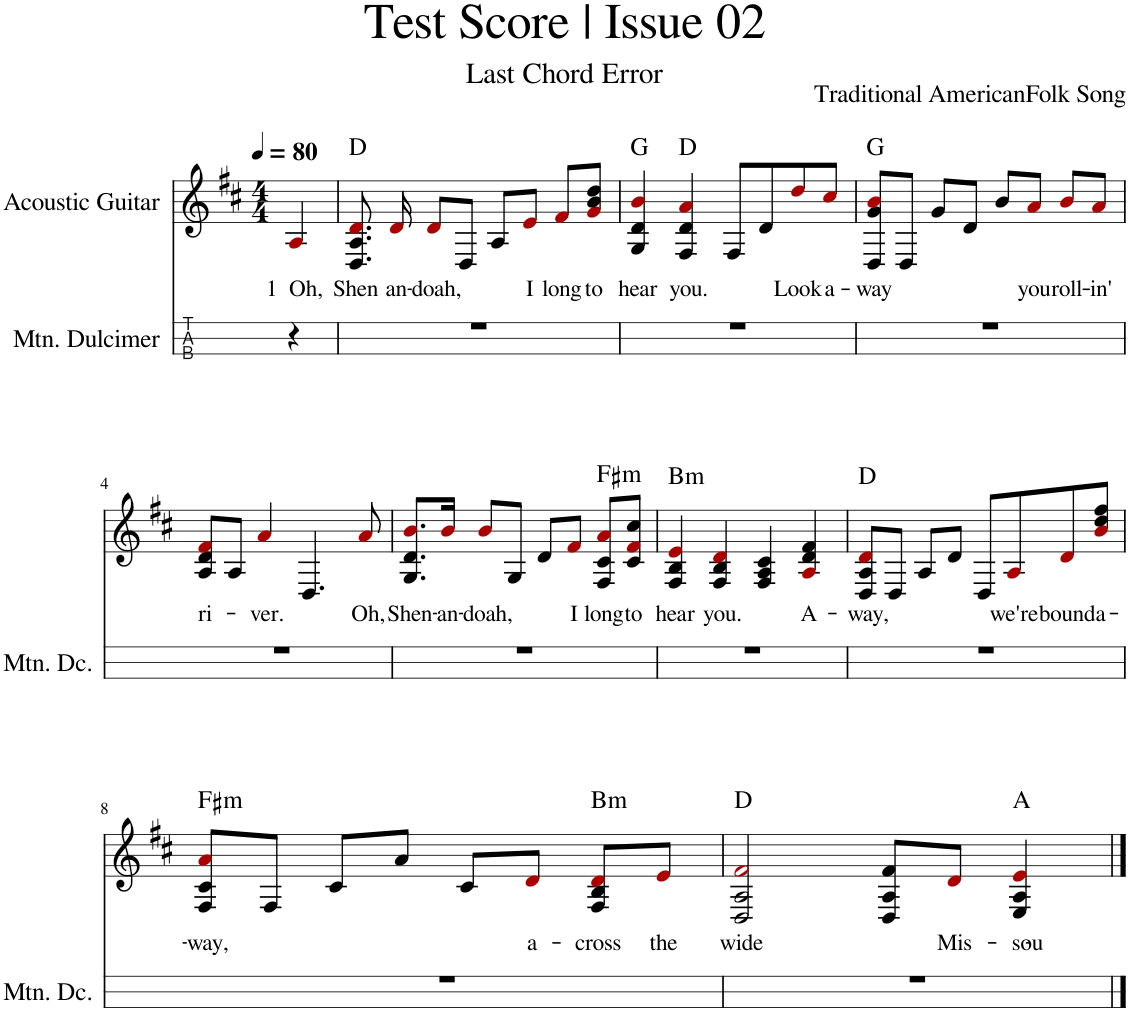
**kern	**kern	**text	**harte
*part2	*part1	*part1	*part1
*staff2	*staff1	*staff1	*
*I"Mtn. Dulcimer	*I"Acoustic Guitar	*	*
*I'Mtn. Dc.	*I'Ac Gtr	*	*
*stria3	*	*	*
*	*clefG2	*	*
*k[f#c#]	*k[f#c#]	*	*
*M4/4	*M4/4	*	*
*MM80	*MM80	*	*
=	=	=	=
!	!	!LO:LY:b	!
4r	4Ai/	1 Oh,	.
=1	=1	=1	=1
!	!	!LO:LY:b	!
1r	8.D/ 8.A/ 8.di/	Shen	D:maj
!	!	!LO:LY:b	!
.	16di/	an-	.
!	!	!LO:LY:b	!
.	8di/L	-doah,	.
.	8D/J	.	.
.	8A/L	.	.
!	!	!LO:LY:b	!
.	8ei/J	I	.
!	!	!LO:LY:b	!
.	8f#i/L	long	.
!	!	!LO:LY:b	!
.	8gi/ 8b/ 8dd/J	to	.
=2	=2	=2	=2
!	!	!LO:LY:b	!
1r	4G/ 4d/ 4bi/	hear	G:maj
!	!	!LO:LY:b	!
.	4F#/ 4d/ 4ai/	you.	D:maj
.	8F#/L	.	.
.	8d/	.	.
!	!	!LO:LY:b	!
.	8ddi/	Look	.
!	!	!LO:LY:b	!
.	8cc#i/J	a-	.
=3	=3	=3	=3
!	!	!LO:LY:b	!
1r	8D/ 8g/ 8bi/L	-way	G:maj
.	8D/J	.	.
.	8g/L	.	.
.	8d/J	.	.
.	8b/L	.	.
!	!	!LO:LY:b	!
.	8ai/J	you	.
!	!	!LO:LY:b	!
.	8bi/L	roll-	.
!	!	!LO:LY:b	!
.	8ai/J	-in'	.
!!LO:LB:g=z
=4	=4	=4	=4
!	!	!LO:LY:b	!
1r	8A/ 8d/ 8f#i/L	ri-	.
.	8A/J	.	.
!	!	!LO:LY:b	!
.	4ai/	-ver.	.
.	4.D/	.	.
!	!	!LO:LY:b	!
.	8ai/	Oh,	.
=5	=5	=5	=5
!	!	!LO:LY:b	!
1r	8.G/ 8.d/ 8.bi/L	Shen-	.
!	!	!LO:LY:b	!
.	16bi/Jk	-an-	.
!	!	!LO:LY:b	!
.	8bi/L	-doah,	.
.	8G/J	.	.
.	8d/L	.	.
!	!	!LO:LY:b	!
.	8f#i/J	I	.
!	!	!LO:LY:b	!LO:H:kt=m
.	8F#/ 8c#/ 8ai/L	long	F#:min
!	!	!LO:LY:b	!
.	8c#/ 8f#i/ 8cc#/J	to	.
=6	=6	=6	=6
!	!	!LO:LY:b	!LO:H:kt=m
1r	4F#/ 4B/ 4ei/	hear	B:min
!	!	!LO:LY:b	!
.	4F#/ 4B/ 4di/	you.	.
.	4F#/ 4A/ 4c#/	.	.
!	!	!LO:LY:b	!
.	4Ai/ 4d/ 4f#/	A-	.
=7	=7	=7	=7
!	!	!LO:LY:b	!
1r	8D/ 8A/ 8di/L	-way,	D:maj
.	8D/J	.	.
.	8A/L	.	.
.	8d/J	.	.
.	8D/L	.	.
!	!	!LO:LY:b	!
.	8Ai/	we're	.
!	!	!LO:LY:b	!
.	8di/	bound	.
!	!	!LO:LY:b	!
.	8bi/ 8dd/ 8ff#/J	a-	.
!!LO:LB:g=z
=8	=8	=8	=8
!	!	!LO:LY:b	!LO:H:kt=m
1r	8F#/ 8c#/ 8ai/L	-way,	F#:min
.	8F#/J	.	.
.	8c#/L	.	.
.	8a/J	.	.
.	8c#/L	.	.
!	!	!LO:LY:b	!
.	8di/J	a-	.
!	!	!LO:LY:b	!LO:H:kt=m
.	8F#/ 8B/ 8di/L	-cross	B:min
!	!	!LO:LY:b	!
.	8ei/J	the	.
=9	=9	=9	=9
!	!	!LO:LY:b	!
1r	2D/ 2A/ 2f#i/	wide	D:maj
.	8D/ 8A/ 8f#/L	.	.
!	!	!LO:LY:b	!
.	8di/J	Mis-	.
!	!	!LO:LY:b	!
.	4E/ 4A/ 4ei/	-sou-	A:maj
==	==	==	==
*-	*-	*-	*-
